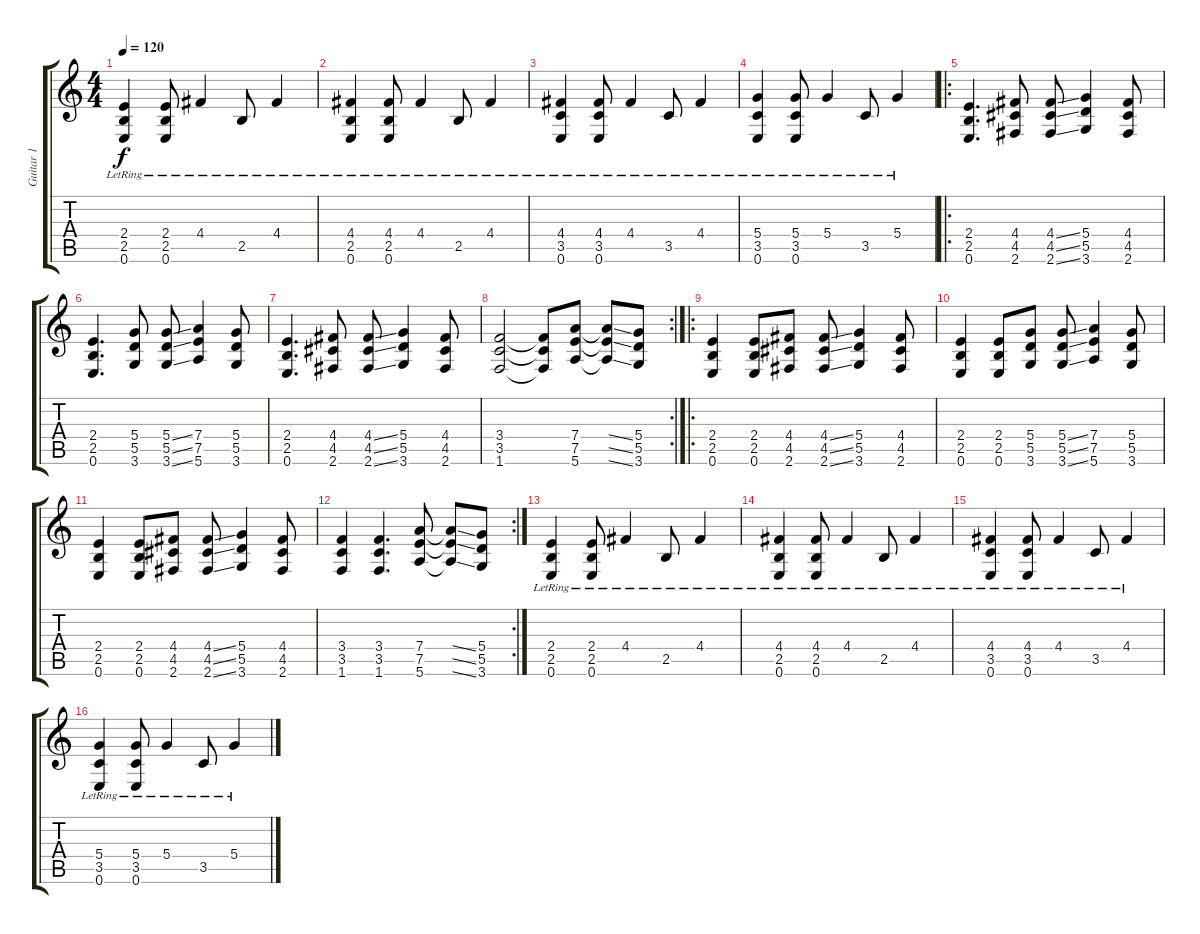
\track ("Guitar 1" "Guitar 1") {instrument distortionguitar}
\staff {score tabs}
\tuning (E4 B3 G3 D3 A2 E2) {hide}
\ts (4 4)
\tempo 120
\clef g2
\ks c
(2.4{lr} 2.5{lr} 0.6{lr}).4{dy f} (2.4{lr} 2.5{lr} 0.6{lr}).8 4.4{lr}.4 2.5{lr}.8 4.4{lr}.4 |
(4.4{lr} 2.5{lr} 0.6{lr}).4 (4.4{lr} 2.5{lr} 0.6{lr}).8 4.4{lr}.4 2.5{lr}.8 4.4{lr}.4 |
(4.4{lr} 3.5{lr} 0.6{lr}).4 (4.4{lr} 3.5{lr} 0.6{lr}).8 4.4{lr}.4 3.5{lr}.8 4.4{lr}.4 |
(5.4{lr} 3.5{lr} 0.6{lr}).4 (5.4{lr} 3.5{lr} 0.6{lr}).8 5.4{lr}.4 3.5{lr}.8 5.4{lr}.4 |
\ro
(2.4 2.5 0.6).4{d} (4.4 4.5 2.6).8 (4.4{ss} 4.5{ss} 2.6{ss}).8 (5.4 5.5 3.6).4 (4.4 4.5 2.6).8 |
(2.4 2.5 0.6).4{d} (5.4 5.5 3.6).8 (5.4{ss} 5.5{ss} 3.6{ss}).8 (7.4 7.5 5.6).4 (5.4 5.5 3.6).8 |
(2.4 2.5 0.6).4{d} (4.4 4.5 2.6).8 (4.4{ss} 4.5{ss} 2.6{ss}).8 (5.4 5.5 3.6).4 (4.4 4.5 2.6).8 |
\rc 2
(3.4 3.5 1.6).2 (3.4{t} 3.5{t} 1.6{t}).8 (7.4 7.5 5.6).8 (7.4{ss t} 7.5{ss t} 5.6{ss t}).8 (5.4 5.5 3.6).8 |
\ro
(2.4 2.5 0.6).4 (2.4 2.5 0.6).8 (4.4 4.5 2.6).8 (4.4{ss} 4.5{ss} 2.6{ss}).8 (5.4 5.5 3.6).4 (4.4 4.5 2.6).8 |
(2.4 2.5 0.6).4 (2.4 2.5 0.6).8 (5.4 5.5 3.6).8 (5.4{ss} 5.5{ss} 3.6{ss}).8 (7.4 7.5 5.6).4 (5.4 5.5 3.6).8 |
(2.4 2.5 0.6).4 (2.4 2.5 0.6).8 (4.4 4.5 2.6).8 (4.4{ss} 4.5{ss} 2.6{ss}).8 (5.4 5.5 3.6).4 (4.4 4.5 2.6).8 |
\rc 2
(3.4 3.5 1.6).4 (3.4 3.5 1.6).4{d} (7.4 7.5 5.6).8 (7.4{ss t} 7.5{ss t} 5.6{ss t}).8 (5.4 5.5 3.6).8 |
(2.4{lr} 2.5{lr} 0.6{lr}).4 (2.4{lr} 2.5{lr} 0.6{lr}).8 4.4{lr}.4 2.5{lr}.8 4.4{lr}.4 |
(4.4{lr} 2.5{lr} 0.6{lr}).4 (4.4{lr} 2.5{lr} 0.6{lr}).8 4.4{lr}.4 2.5{lr}.8 4.4{lr}.4 |
(4.4{lr} 3.5{lr} 0.6{lr}).4 (4.4{lr} 3.5{lr} 0.6{lr}).8 4.4{lr}.4 3.5{lr}.8 4.4{lr}.4 |
(5.4{lr} 3.5{lr} 0.6{lr}).4 (5.4{lr} 3.5{lr} 0.6{lr}).8 5.4{lr}.4 3.5{lr}.8 5.4{lr}.4
